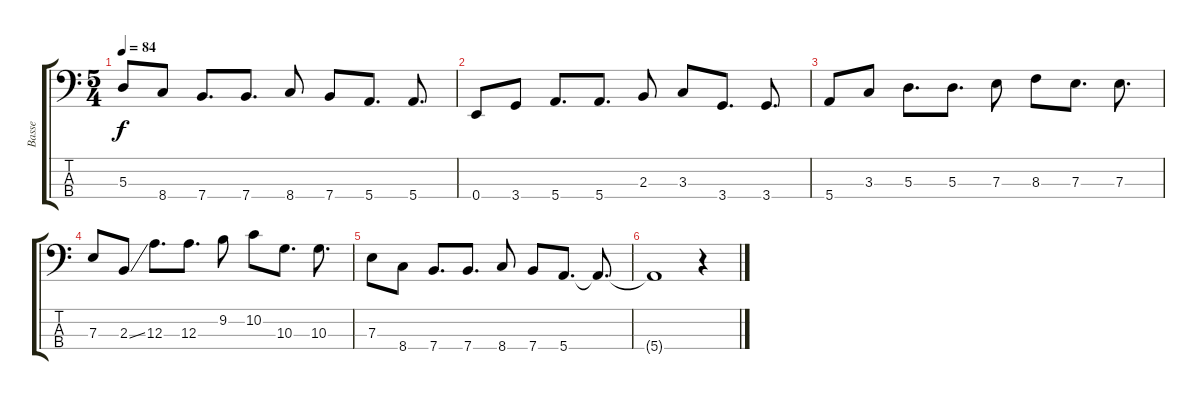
\track ("Basse" "Basse") {instrument electricbassfinger}
\staff {score tabs}
\tuning (G2 D2 A1 E1) {hide}
\ts (5 4)
\tempo 84
\clef f4
\ks c
5.3.8{dy f} 8.4.8 7.4.8{d} 7.4.8{d} 8.4.8 7.4.8 5.4.8{d} 5.4.8{d} |
0.4.8 3.4.8 5.4.8{d} 5.4.8{d} 2.3.8 3.3.8 3.4.8{d} 3.4.8{d} |
5.4.8 3.3.8 5.3.8{d} 5.3.8{d} 7.3.8 8.3.8 7.3.8{d} 7.3.8{d} |
7.3.8 2.3{ss}.8 12.3.8{d} 12.3.8{d} 9.2.8 10.2.8 10.3.8{d} 10.3.8{d} |
7.3.8 8.4.8 7.4.8{d} 7.4.8{d} 8.4.8 7.4.8 5.4.8{d} 5.4{t}.8{d} |
5.4{t}.1 r.4
